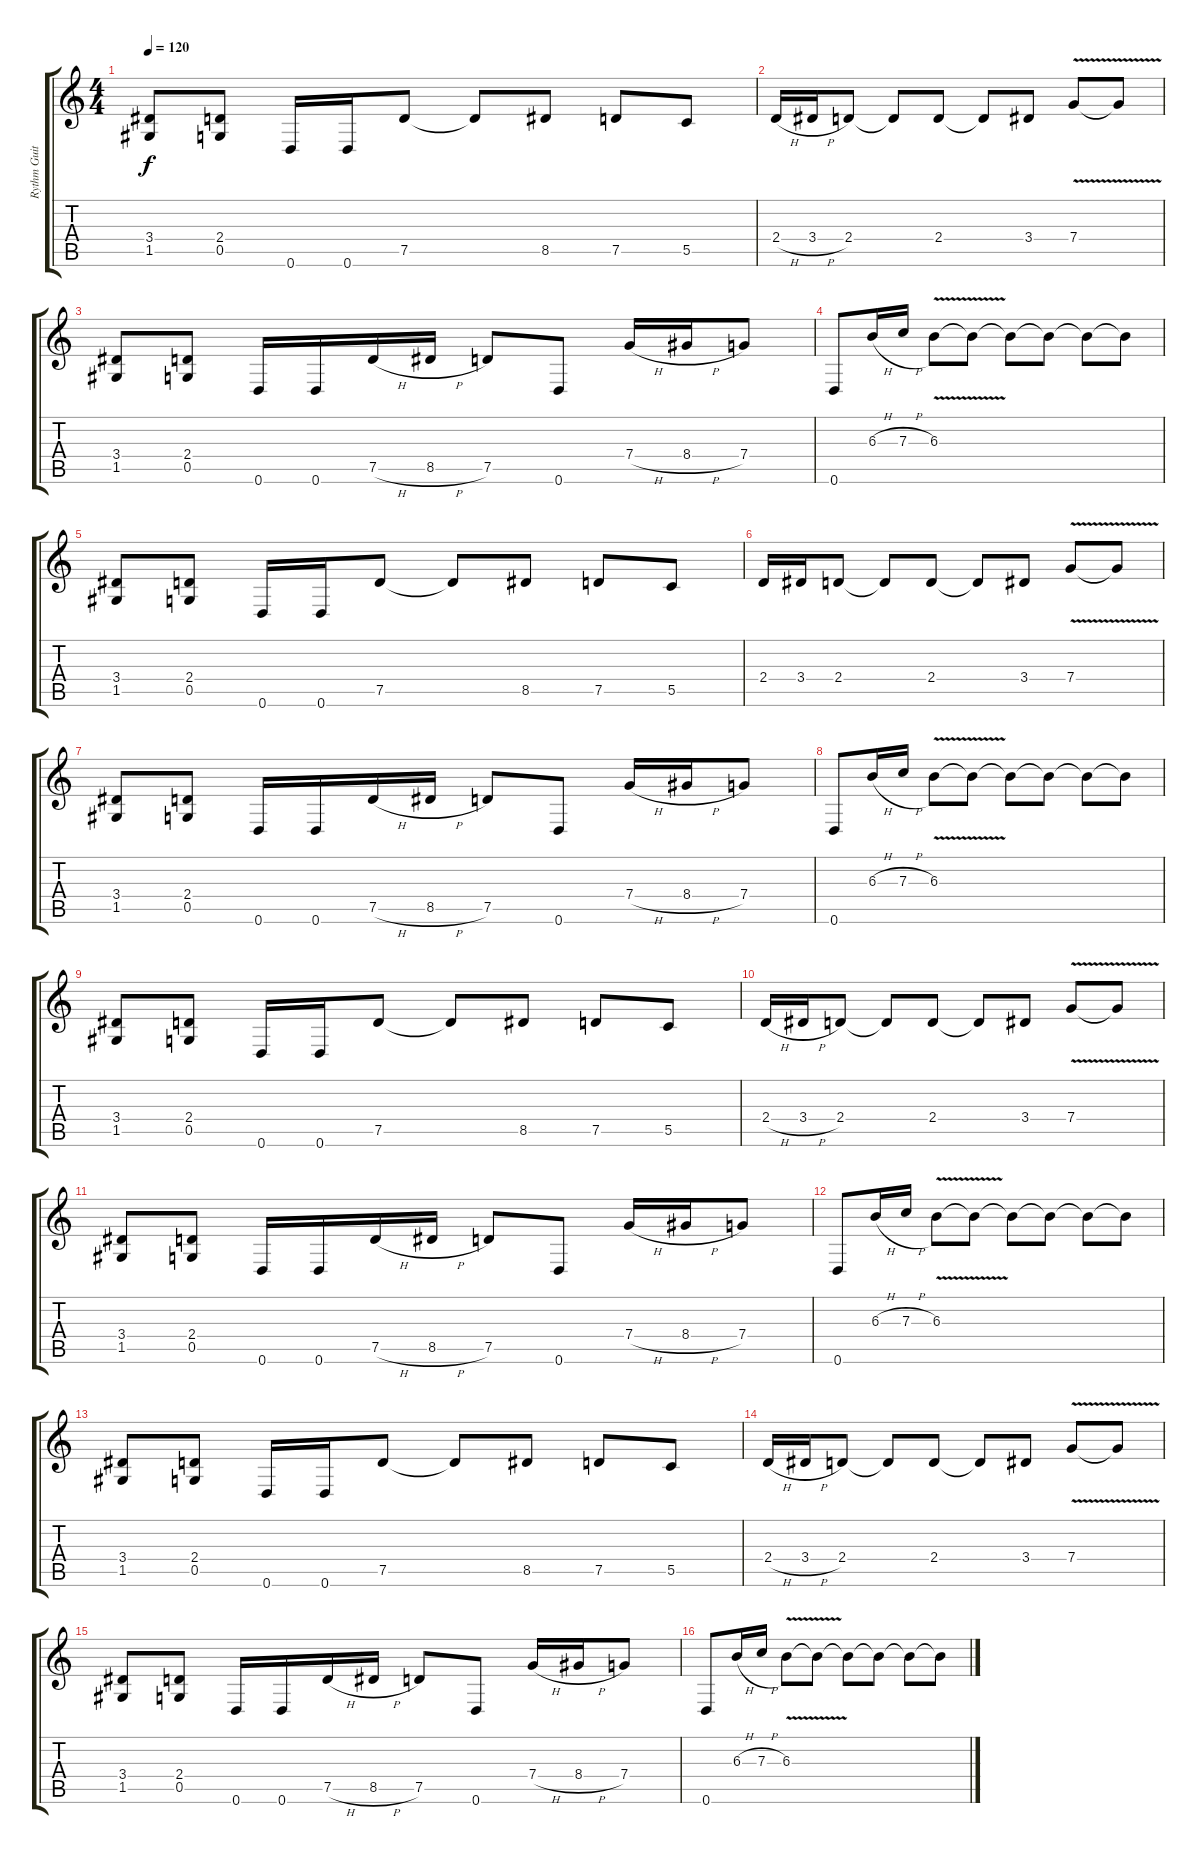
\track ("Rythm Guitar" "Rythm Guit") {instrument distortionguitar}
\staff {score tabs}
\tuning (D4 A3 F3 C3 G2 D2) {hide}
\ts (4 4)
\tempo 120
\clef g2
\ks c
(3.4 1.5).8{dy f balance 8} (2.4 0.5).8 0.6.16 0.6.16 7.5.8 7.5{t}.8 8.5.8 7.5.8 5.5.8 |
2.4{h}.16 3.4{h}.16 2.4.8 2.4{t}.8 2.4.8 2.4{t}.8 3.4.8 7.4{v}.8 7.4{t}.8 |
(3.4 1.5).8 (2.4 0.5).8 0.6.16 0.6.16 7.5{h}.16 8.5{h}.16 7.5.8 0.6.8 7.4{h}.16 8.4{h}.16 7.4.8 |
0.6.8 6.3{h}.16 7.3{h}.16 6.3{v}.8 6.3{t}.8 6.3{t}.8 6.3{t}.8 6.3{t}.8 6.3{t}.8 |
(3.4 1.5).8 (2.4 0.5).8 0.6.16 0.6.16 7.5.8 7.5{t}.8 8.5.8 7.5.8 5.5.8 |
2.4.16 3.4.16 2.4.8 2.4{t}.8 2.4.8 2.4{t}.8 3.4.8 7.4{v}.8 7.4{t}.8 |
(3.4 1.5).8 (2.4 0.5).8 0.6.16 0.6.16 7.5{h}.16 8.5{h}.16 7.5.8 0.6.8 7.4{h}.16 8.4{h}.16 7.4.8 |
0.6.8 6.3{h}.16 7.3{h}.16 6.3{v}.8 6.3{t}.8 6.3{t}.8 6.3{t}.8 6.3{t}.8 6.3{t}.8 |
(3.4 1.5).8 (2.4 0.5).8 0.6.16 0.6.16 7.5.8 7.5{t}.8 8.5.8 7.5.8 5.5.8 |
2.4{h}.16 3.4{h}.16 2.4.8 2.4{t}.8 2.4.8 2.4{t}.8 3.4.8 7.4{v}.8 7.4{t}.8 |
(3.4 1.5).8 (2.4 0.5).8 0.6.16 0.6.16 7.5{h}.16 8.5{h}.16 7.5.8 0.6.8 7.4{h}.16 8.4{h}.16 7.4.8 |
0.6.8 6.3{h}.16 7.3{h}.16 6.3{v}.8 6.3{t}.8 6.3{t}.8 6.3{t}.8 6.3{t}.8 6.3{t}.8 |
(3.4 1.5).8{balance 4} (2.4 0.5).8 0.6.16 0.6.16 7.5.8 7.5{t}.8 8.5.8 7.5.8 5.5.8 |
2.4{h}.16 3.4{h}.16 2.4.8 2.4{t}.8 2.4.8 2.4{t}.8 3.4.8 7.4{v}.8 7.4{t}.8 |
(3.4 1.5).8 (2.4 0.5).8 0.6.16 0.6.16 7.5{h}.16 8.5{h}.16 7.5.8 0.6.8 7.4{h}.16 8.4{h}.16 7.4.8 |
0.6.8 6.3{h}.16 7.3{h}.16 6.3{v}.8 6.3{t}.8 6.3{t}.8 6.3{t}.8 6.3{t}.8 6.3{t}.8
